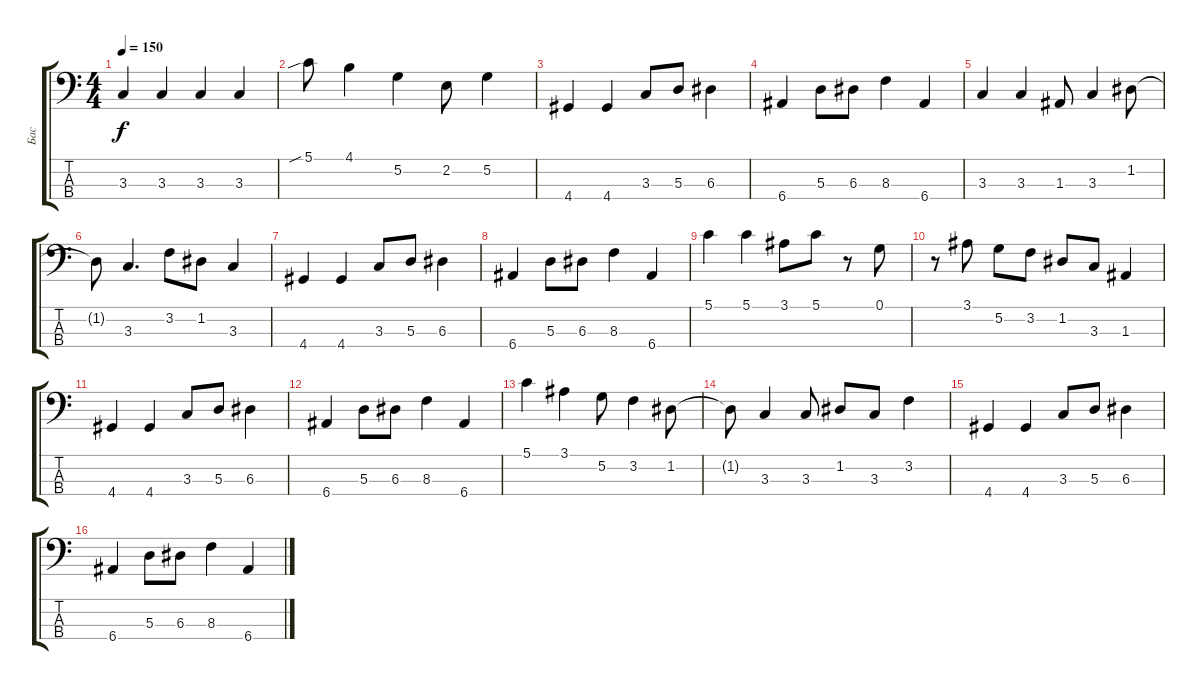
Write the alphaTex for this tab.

\track ("Бас" "Бас") {instrument electricbassfinger}
\staff {score tabs}
\tuning (G2 D2 A1 E1) {hide}
\ts (4 4)
\tempo 150
\clef f4
\ks c
3.3.4{dy f} 3.3.4 3.3.4 3.3.4 |
5.1{sib}.8 4.1.4 5.2.4 2.2.8 5.2.4 |
4.4.4 4.4.4 3.3.8 5.3.8 6.3.4 |
6.4.4 5.3.8 6.3.8 8.3.4 6.4.4 |
3.3.4 3.3.4 1.3.8 3.3.4 1.2.8 |
1.2{t}.8 3.3.4{d} 3.2.8 1.2.8 3.3.4 |
4.4.4 4.4.4 3.3.8 5.3.8 6.3.4 |
6.4.4 5.3.8 6.3.8 8.3.4 6.4.4 |
5.1.4 5.1.4 3.1.8 5.1.8 r.8 0.1.8 |
r.8 3.1.8 5.2.8 3.2.8 1.2.8 3.3.8 1.3.4 |
4.4.4 4.4.4 3.3.8 5.3.8 6.3.4 |
6.4.4 5.3.8 6.3.8 8.3.4 6.4.4 |
5.1.4 3.1.4 5.2.8 3.2.4 1.2.8 |
1.2{t}.8 3.3.4 3.3.8 1.2.8 3.3.8 3.2.4 |
4.4.4 4.4.4 3.3.8 5.3.8 6.3.4 |
6.4.4 5.3.8 6.3.8 8.3.4 6.4.4
